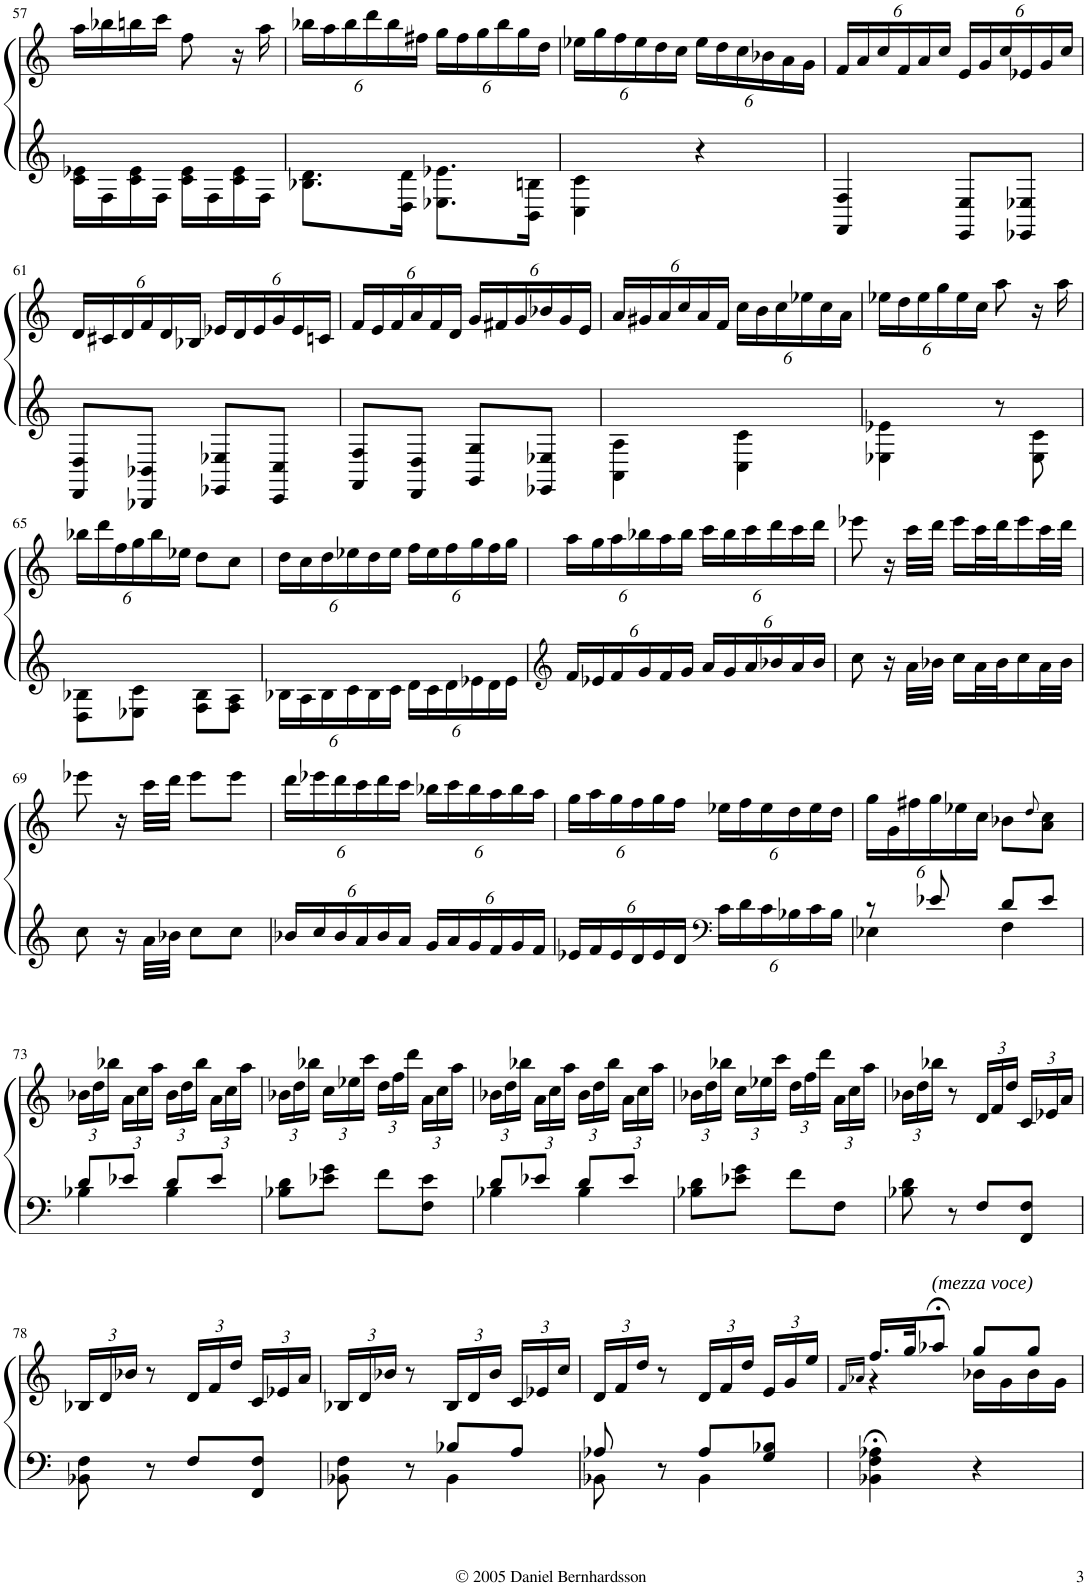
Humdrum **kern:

**kern	**kern
*part1	*part1
*staff2	*staff1
*I"Piano	*
*I'Pno.	*
!!LO:PB:g=z
*clefG2	*clefG2
*k[]	*k[]
*M2/4	*M2/4
=57	=57
16c\ 16e-X\LL	16aa\LL
16F\	16bb-X\
16c\ 16e-\	16bbn\
16F\JJ	16ccc\JJ
16c\ 16e-\LL	8ff\
16F\	.
16c\ 16e-\	16r
16F\JJ	16aa\
=58	=58
*	*Xbrackettup
8.B-X\ 8.d\L	24bb-X\LL
.	24aa\
.	24bb-\
.	24ddd\
.	24bb-\
16D\ 16d\Jk	.
.	24ff#X\JJ
8.E-X\ 8.e-X\L	24gg\LL
.	24ff#\
.	24gg\
.	24bb-\
.	24gg\
16BB\ 16Bn\Jk	.
.	24dd\JJ
=59	=59
4C\ 4c\	24ee-X\LL
.	24gg\
.	24ff\
.	24ee-\
.	24dd\
.	24cc\JJ
4r	24ee-\LL
.	24dd\
.	24cc\
.	24b-X\
.	24a\
.	24g\JJ
=60	=60
4FF/ 4F/	24f/LL
.	24a/
.	24cc/
.	24f/
.	24a/
.	24cc/JJ
8EE/ 8E/L	24e/LL
.	24g/
.	24cc/
8EE-X/ 8E-X/J	24e-X/
.	24g/
.	24cc/JJ
!!LO:LB:g=z
=61	=61
8DD/ 8D/L	24d/LL
.	24c#X/
.	24d/
8BBB-X/ 8BB-X/J	24f/
.	24d/
.	24B-X/JJ
8EE-X/ 8E-X/L	24e-X/LL
.	24d/
.	24e-/
8CC/ 8C/J	24g/
.	24e-/
.	24cn/JJ
=62	=62
8FF/ 8F/L	24f/LL
.	24e/
.	24f/
8DD/ 8D/J	24a/
.	24f/
.	24d/JJ
8GG/ 8G/L	24g/LL
.	24f#X/
.	24g/
8EE-X/ 8E-X/J	24b-X/
.	24g/
.	24e/JJ
=63	=63
4AA\ 4A\	24a/LL
.	24g#X/
.	24a/
.	24cc/
.	24a/
.	24f/JJ
4C\ 4c\	24cc\LL
.	24b\
.	24cc\
.	24ee-X\
.	24cc\
.	24a\JJ
=64	=64
4E-X\ 4e-X\	24ee-X\LL
.	24dd\
.	24ee-\
.	24gg\
.	24ee-\
.	24cc\JJ
8r	8aa\
8E-\ 8c\	16r
.	16aa\
!!LO:LB:g=z
=65	=65
8D\ 8B-X\L	24bb-X\LL
.	24ddd\
.	24ff\
8E-X\ 8c\J	24gg\
.	24bb-\
.	24ee-X\JJ
8F\ 8B-\L	8dd\L
8F\ 8A\J	8cc\J
=66	=66
*Xbrackettup	*
24B-X\LL	24dd\LL
24A\	24cc\
24B-\	24dd\
24c\	24ee-X\
24B-\	24dd\
24c\JJ	24ee-\JJ
24d\LL	24ff\LL
24c\	24ee-\
24d\	24ff\
24e-X\	24gg\
24d\	24ff\
24e-\JJ	24gg\JJ
=67	=67
*clefG2	*
24f/LL	24aa\LL
24e-X/	24gg\
24f/	24aa\
24g/	24bb-X\
24f/	24aa\
24g/JJ	24bb-\JJ
24a/LL	24ccc\LL
24g/	24bb-\
24a/	24ccc\
24b-X/	24ddd\
24a/	24ccc\
24b-/JJ	24ddd\JJ
=68	=68
8cc\	8eee-X\
16r	16r
32a\LLL	32ccc\LLL
32b-X\JJJ	32ddd\JJJ
16cc\LL	16eee-\LL
32a\L	32ccc\L
32b-\J	32ddd\J
16cc\	16eee-\
32a\L	32ccc\L
32b-\JJJ	32ddd\JJJ
!!LO:LB:g=z
=69	=69
8cc\	8eee-X\
16r	16r
32a\LLL	32ccc\LLL
32b-X\JJJ	32ddd\JJJ
8cc\L	8eee-\L
8cc\J	8eee-\J
=70	=70
24b-X/LL	24ddd\LL
24cc/	24eee-X\
24b-/	24ddd\
24a/	24ccc\
24b-/	24ddd\
24a/JJ	24ccc\JJ
24g/LL	24bb-X\LL
24a/	24ccc\
24g/	24bb-\
24f/	24aa\
24g/	24bb-\
24f/JJ	24aa\JJ
=71	=71
24e-X/LL	24gg\LL
24f/	24aa\
24e-/	24gg\
24d/	24ff\
24e-/	24gg\
24d/JJ	24ff\JJ
*clefF4	*
24c\LL	24ee-X\LL
24d\	24ff\
24c\	24ee-\
24B-X\	24dd\
24c\	24ee-\
24B-\JJ	24dd\JJ
=72	=72
*^	*
8r	4E-X\	24gg\LL
.	.	24g\
.	.	24ff#X\
8e-X/	.	24gg\
.	.	24ee-X\
.	.	24cc\JJ
8d/L	4F\	8b-X\L
.	.	8qdd/
8e-/J	.	8a\ 8cc\J
!!LO:LB:g=z
=73	=73	=73
8d/L	4B-X\	24b-X\LL
.	.	24dd\
.	.	24bb-X\JJ
8e-X/J	.	24a\LL
.	.	24cc\
.	.	24aa\JJ
8d/L	4B-\	24b-\LL
.	.	24dd\
.	.	24bb-\JJ
8e-/J	.	24a\LL
.	.	24cc\
.	.	24aa\JJ
*v	*v	*
=74	=74
8B-X\ 8d\L	24b-X\LL
.	24dd\
.	24bb-X\JJ
8e-X\ 8g\J	24cc\LL
.	24ee-X\
.	24ccc\JJ
8f\L	24dd\LL
.	24ff\
.	24ddd\JJ
8F\ 8e-\J	24a\LL
.	24cc\
.	24aa\JJ
=75	=75
*^	*
8d/L	4B-X\	24b-X\LL
.	.	24dd\
.	.	24bb-X\JJ
8e-X/J	.	24a\LL
.	.	24cc\
.	.	24aa\JJ
8d/L	4B-\	24b-\LL
.	.	24dd\
.	.	24bb-\JJ
8e-/J	.	24a\LL
.	.	24cc\
.	.	24aa\JJ
*v	*v	*
=76	=76
8B-X\ 8d\L	24b-X\LL
.	24dd\
.	24bb-X\JJ
8e-X\ 8g\J	24cc\LL
.	24ee-X\
.	24ccc\JJ
8f\L	24dd\LL
.	24ff\
.	24ddd\JJ
8F\J	24a\LL
.	24cc\
.	24aa\JJ
=77	=77
8B-X\ 8d\	24b-X\LL
.	24dd\
.	24bb-X\JJ
8r	8r
8F/L	24d/LL
.	24f/
.	24dd/JJ
8FF/ 8F/J	24c/LL
.	24e-X/
.	24a/JJ
!!LO:LB:g=z
=78	=78
8BB-X\ 8F\	24B-X/LL
.	24d/
.	24b-X/JJ
8r	8r
8F/L	24d/LL
.	24f/
.	24dd/JJ
8FF/ 8F/J	24c/LL
.	24e-X/
.	24a/JJ
=79	=79
*^	*
8BB-X\ 8F\	4ryy	24B-X/LL
.	.	24d/
.	.	24b-X/JJ
8r	.	8r
8B-X/L	4BB-\	24B-/LL
.	.	24d/
.	.	24b-/JJ
8A/J	.	24c/LL
.	.	24e-X/
.	.	24cc/JJ
=80	=80	=80
8A-X/	8BB-X\	24d/LL
.	.	24f/
.	.	24dd/JJ
8r	8ryy	8r
8A-/L	4BB-\	24d/LL
.	.	24f/
.	.	24dd/JJ
8G/ 8B-X/J	.	24e/LL
.	.	24g/
.	.	24ee/JJ
*v	*v	*
=81	=81
.	16qf/LL
.	16qa-X/JJ
*	*^
4BB-X\;< 4F\;< 4A-X\;<	16.ff/LL	4r
.	32gg/JK	.
!	!LO:TX:a:i:t=(mezza voce)	!
.	8aa-X;</J	.
4r	8gg/L	16b-X\LL
.	.	16g\
.	8gg/J	16b-\
.	.	16g\JJ
*	*v	*v
=	=
*-	*-
